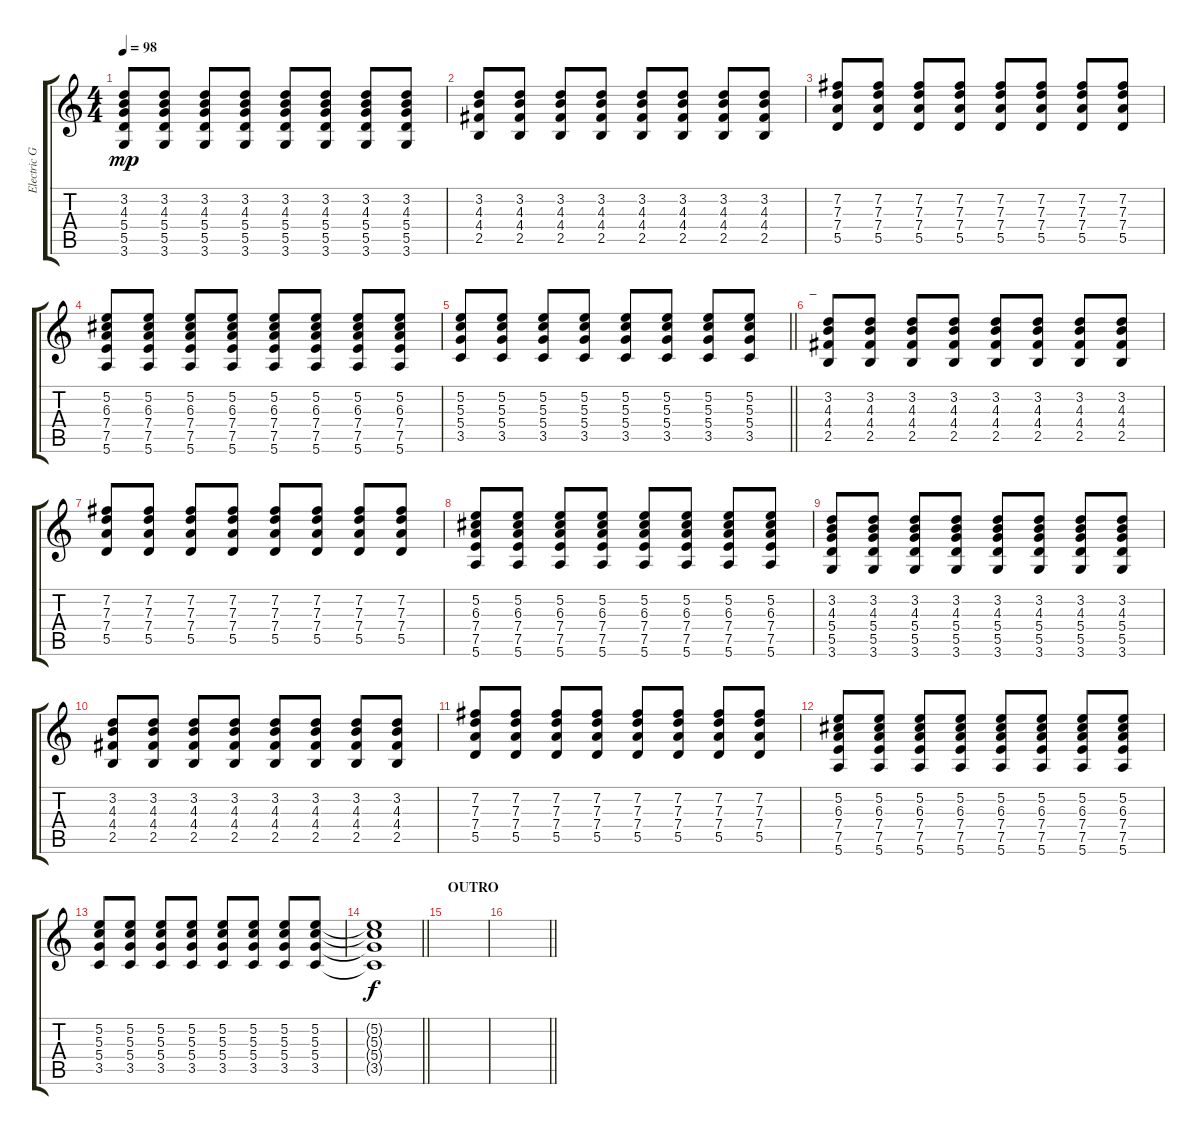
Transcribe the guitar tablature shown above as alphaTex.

\track ("Electric Guitar" "Electric G") {instrument distortionguitar}
\staff {score tabs}
\tuning (E4 B3 G3 D3 A2 E2) {hide}
\ts (4 4)
\tempo 98
\clef g2
\ks c
(3.2 4.3 5.4 5.5 3.6).8{dy mp} (3.2 4.3 5.4 5.5 3.6).8 (3.2 4.3 5.4 5.5 3.6).8 (3.2 4.3 5.4 5.5 3.6).8 (3.2 4.3 5.4 5.5 3.6).8 (3.2 4.3 5.4 5.5 3.6).8 (3.2 4.3 5.4 5.5 3.6).8 (3.2 4.3 5.4 5.5 3.6).8 |
(3.2 4.3 4.4 2.5).8 (3.2 4.3 4.4 2.5).8 (3.2 4.3 4.4 2.5).8 (3.2 4.3 4.4 2.5).8 (3.2 4.3 4.4 2.5).8 (3.2 4.3 4.4 2.5).8 (3.2 4.3 4.4 2.5).8 (3.2 4.3 4.4 2.5).8 |
(7.2 7.3 7.4 5.5).8 (7.2 7.3 7.4 5.5).8 (7.2 7.3 7.4 5.5).8 (7.2 7.3 7.4 5.5).8 (7.2 7.3 7.4 5.5).8 (7.2 7.3 7.4 5.5).8 (7.2 7.3 7.4 5.5).8 (7.2 7.3 7.4 5.5).8 |
(5.2 6.3 7.4 7.5 5.6).8 (5.2 6.3 7.4 7.5 5.6).8 (5.2 6.3 7.4 7.5 5.6).8 (5.2 6.3 7.4 7.5 5.6).8 (5.2 6.3 7.4 7.5 5.6).8 (5.2 6.3 7.4 7.5 5.6).8 (5.2 6.3 7.4 7.5 5.6).8 (5.2 6.3 7.4 7.5 5.6).8 |
\barLineRight lightlight
(5.2 5.3 5.4 3.5).8 (5.2 5.3 5.4 3.5).8 (5.2 5.3 5.4 3.5).8 (5.2 5.3 5.4 3.5).8 (5.2 5.3 5.4 3.5).8 (5.2 5.3 5.4 3.5).8 (5.2 5.3 5.4 3.5).8 (5.2 5.3 5.4 3.5).8 |
\section ("" "_")
(3.2 4.3 4.4 2.5).8{volume 10} (3.2 4.3 4.4 2.5).8 (3.2 4.3 4.4 2.5).8 (3.2 4.3 4.4 2.5).8 (3.2 4.3 4.4 2.5).8 (3.2 4.3 4.4 2.5).8 (3.2 4.3 4.4 2.5).8 (3.2 4.3 4.4 2.5).8 |
(7.2 7.3 7.4 5.5).8 (7.2 7.3 7.4 5.5).8 (7.2 7.3 7.4 5.5).8 (7.2 7.3 7.4 5.5).8 (7.2 7.3 7.4 5.5).8 (7.2 7.3 7.4 5.5).8 (7.2 7.3 7.4 5.5).8 (7.2 7.3 7.4 5.5).8 |
(5.2 6.3 7.4 7.5 5.6).8 (5.2 6.3 7.4 7.5 5.6).8 (5.2 6.3 7.4 7.5 5.6).8 (5.2 6.3 7.4 7.5 5.6).8 (5.2 6.3 7.4 7.5 5.6).8 (5.2 6.3 7.4 7.5 5.6).8 (5.2 6.3 7.4 7.5 5.6).8 (5.2 6.3 7.4 7.5 5.6).8 |
(3.2 4.3 5.4 5.5 3.6).8 (3.2 4.3 5.4 5.5 3.6).8 (3.2 4.3 5.4 5.5 3.6).8 (3.2 4.3 5.4 5.5 3.6).8 (3.2 4.3 5.4 5.5 3.6).8 (3.2 4.3 5.4 5.5 3.6).8 (3.2 4.3 5.4 5.5 3.6).8 (3.2 4.3 5.4 5.5 3.6).8 |
(3.2 4.3 4.4 2.5).8 (3.2 4.3 4.4 2.5).8 (3.2 4.3 4.4 2.5).8 (3.2 4.3 4.4 2.5).8 (3.2 4.3 4.4 2.5).8 (3.2 4.3 4.4 2.5).8 (3.2 4.3 4.4 2.5).8 (3.2 4.3 4.4 2.5).8 |
(7.2 7.3 7.4 5.5).8 (7.2 7.3 7.4 5.5).8 (7.2 7.3 7.4 5.5).8 (7.2 7.3 7.4 5.5).8 (7.2 7.3 7.4 5.5).8 (7.2 7.3 7.4 5.5).8 (7.2 7.3 7.4 5.5).8 (7.2 7.3 7.4 5.5).8 |
(5.2 6.3 7.4 7.5 5.6).8 (5.2 6.3 7.4 7.5 5.6).8 (5.2 6.3 7.4 7.5 5.6).8 (5.2 6.3 7.4 7.5 5.6).8 (5.2 6.3 7.4 7.5 5.6).8 (5.2 6.3 7.4 7.5 5.6).8 (5.2 6.3 7.4 7.5 5.6).8 (5.2 6.3 7.4 7.5 5.6).8 |
(5.2 5.3 5.4 3.5).8 (5.2 5.3 5.4 3.5).8 (5.2 5.3 5.4 3.5).8 (5.2 5.3 5.4 3.5).8 (5.2 5.3 5.4 3.5).8 (5.2 5.3 5.4 3.5).8 (5.2 5.3 5.4 3.5).8 (5.2 5.3 5.4 3.5).8 |
\barLineRight lightlight
(5.2{t} 5.3{t} 5.4{t} 3.5{t}).1{dy f} |
\section ("" "OUTRO")
|
\barLineRight lightlight
